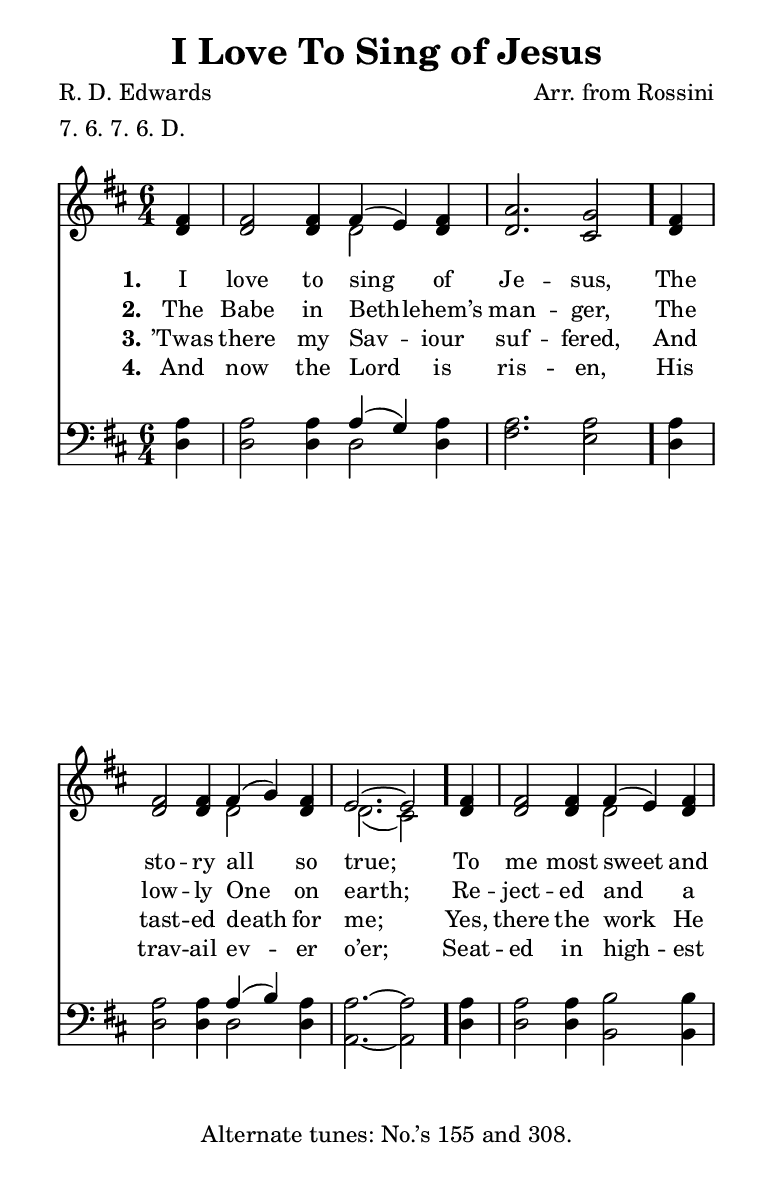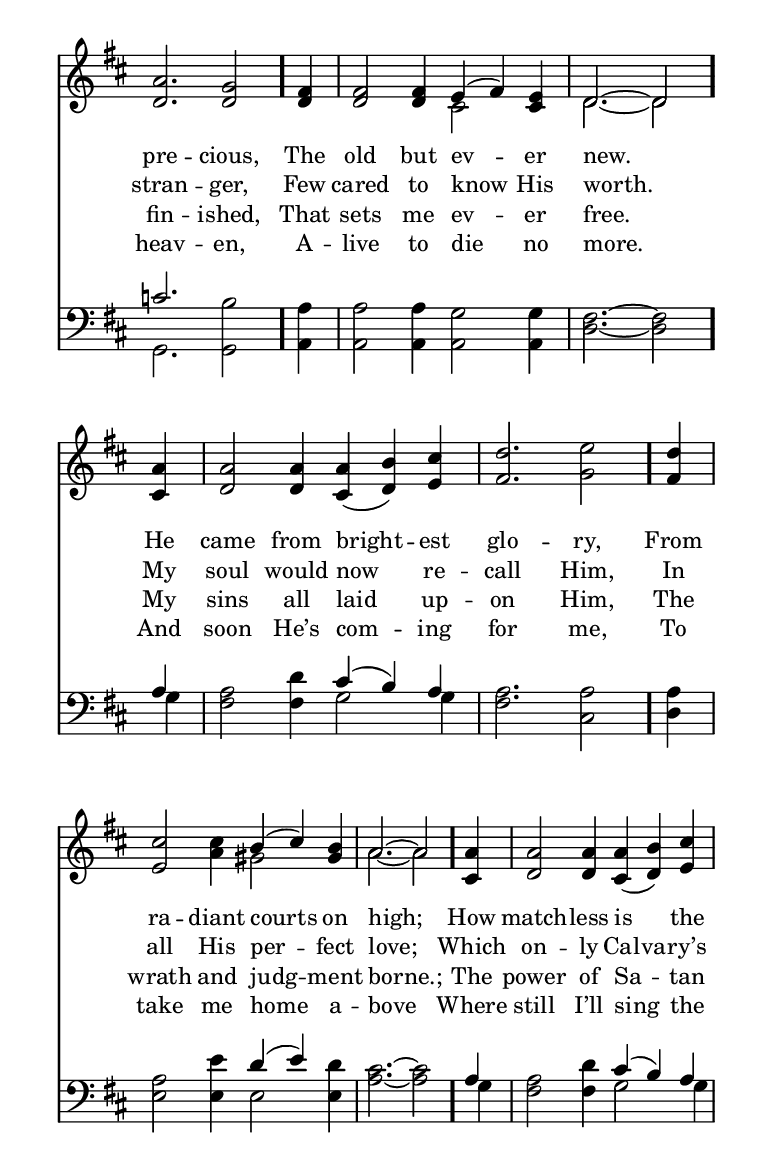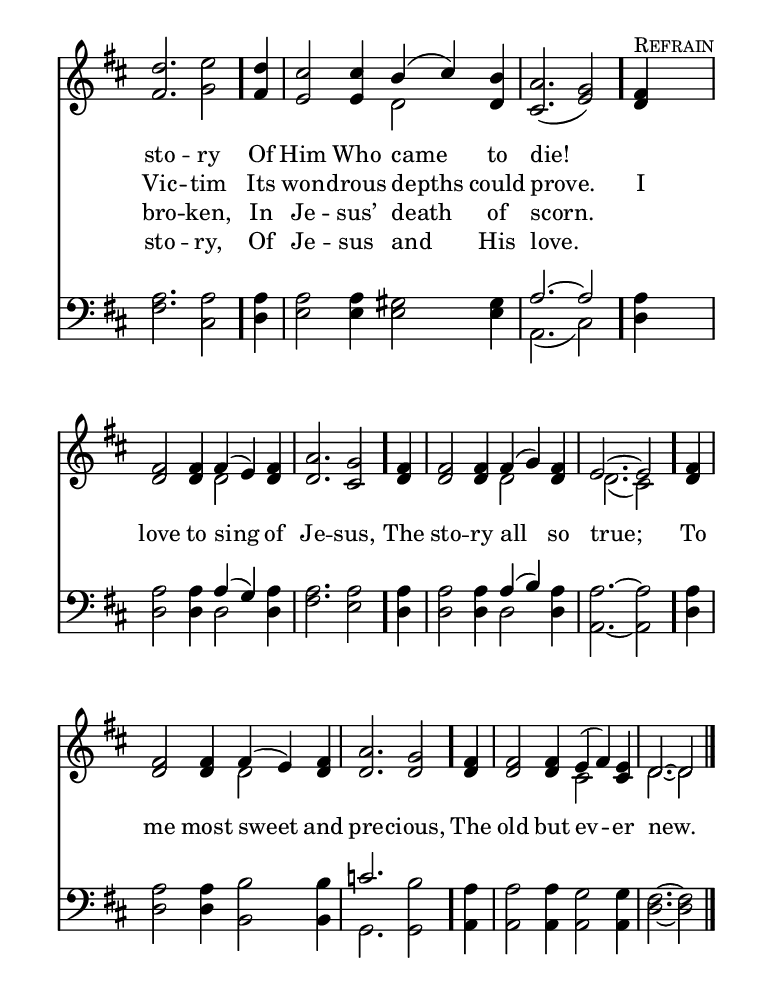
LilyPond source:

\include "common/global.ily"
\paper {
  \include "common/paper.ily"
  ragged-last-bottom = ##t
  systems-per-page = #(cond (is-eogsized 4) (#t #f))
  system-count = #(cond (is-eogsized 6) (#t #f))
  page-count = #(cond (is-eogsized 2) (#t #f))
  oddFooterMarkup = \markup { \fill-line { \on-the-fly \first-page "Alternate tunes: No.’s 155 and 308." } }
}

\header{
  hymnnumber = "339"
  title = "I Love To Sing of Jesus"
  tunename = "Hora Novissima"
  meter = "7. 6. 7. 6. D."
  poet = "R. D. Edwards"
  composer = "Arr. from Rossini"
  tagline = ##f
}

global = {
  \include "common/overrides.ily"
  \override Staff.TimeSignature.style = #'numbered
  \time 6/4
  \override Score.MetronomeMark.transparent = ##t % hide all fermata changes too
  \tempo 4=140
  \key d \major
  \partial 4
  \autoBeamOff
}

notesSoprano = {
\global
\relative c' {

  fis4 | fis2 fis4 fis( e) fis | a2. g2
  fis4 | fis2 fis4 fis( g) fis | e2. ~ e2 \eogbreak
  fis4 | fis2 fis4 fis( e) fis | a2. g2
  fis4 | fis2 fis4 e( fis) e | d2. ~ d2 \eogbreak

  a'4 | a2 a4 a( b) cis | d2. e2
  d4 | cis2 cis4 b( cis) b | a2. ~ a2 \eogbreak
  a4 | a2 a4 a( b) cis | d2. e2
  d4 | cis2 cis4 b( cis) b | a2.( g2) \eogbreak

  fis4^\markup { \small \caps "Refrain" } | fis2 fis4 fis( e) fis | a2. g2
  fis4 | fis2 fis4 fis( g) fis | e2. ~ e2 \eogbreak
  fis4 | fis2 fis4 fis( e) fis | a2. g2
  fis4 | fis2 fis4 e( fis) e | d2. ~ d2

  \bar "|."

}
}

notesAlto = {
\global
\relative e' {

  d4 | d2 d4 d2 d4 | d2. cis2
  d4 | d2 d4 d2 d4 | d2.( cis2)
  d4 | d2 d4 d2 d4 | d2. d2
  d4 | d2 d4 cis2 cis4 | d2. ~ d2

  cis4 | d2 d4 cis( d) e | fis2. g2
  fis4 | e2 a4 gis2 gis4 | a2. ~ a2
  cis,4 | d2 d4 cis( d) e | fis2. g2
  fis4 | e2 e4 d2 d4 | cis2.( e2)

  d4 | d2 d4 d2 d4 | d2. cis2
  d4 | d2 d4 d2 d4 | d2.( cis2)
  d4 | d2 d4 d2 d4 | d2. d2
  d4 | d2 d4 cis2 cis4 | d2. ~ d2

}
}

notesTenor = {
\global
\relative a {

  a4 | a2 a4 a( g) a | a2. a2
  a4 | a2 a4 a( b) a | a2. ~ a2
  a4 | a2 a4 b2 b4 | c2. b2
  a4 | a2 a4 g2 g4 | fis2. ~ fis2

  a4 | a2 d4 cis( b) a | a2. a2
  a4 | a2 e'4 d( e) d | cis2. ~ cis2
  a4 | a2 d4 cis( b) a | a2. a2
  a4 | a2 a4 gis2 gis4 | a2. ~ a2

  a4 | a2 a4 a( g) a | a2. a2
  a4 | a2 a4 a( b) a | a2. ~ a2
  a4 | a2 a4 b2 b4 | c2. b2
  a4 | a2 a4 g2 g4 | fis2. ~ fis2

}
}

notesBass = {
\global
\relative f {

  d4 | d2 d4 d2 d4 | fis2. e2
  d4 | d2 d4 d2 d4 | a2. ~ a2
  d4 | d2 d4 b2 b4 | g2. g2
  a4 | a2 a4 a2 a4 | d2. ~ d2

  g4 | fis2 fis4 g2 g4 | fis2. cis2
  d4 | e2 e4 e2 e4 | a2. ~ a2
  g4 | fis2 fis4 g2 g4 | fis2. cis2
  d4 | e2 e4 e2 e4 | a,2.( cis2)

  d4 | d2 d4 d2 d4 | fis2. e2
  d4 | d2 d4 d2 d4 | a2. ~ a2
  d4 | d2 d4 b2 b4 | g2. g2
  a4 | a2 a4 a2 a4 | d2. ~ d2

}
}

Refrain = \lyricmode {

I love to sing of Je -- sus, \bar "."
The sto -- ry all so true; \bar "."
To me most sweet and pre -- cious, \bar "."
The old but ev -- er new. \bar "."

}

wordsA = \lyricmode {
\set stanza = "1."

I love to sing of Je -- sus, \bar "."
The sto -- ry all so true; \bar "."
To me most sweet and pre -- cious, \bar "."
The old but ev -- er new. \bar "."
He came from bright -- est glo -- ry, \bar "."
From ra -- diant courts on high; \bar "."
How match -- less is the sto -- ry \bar "."
Of Him Who came to die! \bar "."

}

wordsB = \lyricmode {
\set stanza = "2."

The Babe in Beth -- lehem’s man -- ger,
The low -- ly One on earth;
Re -- ject -- ed and a stran -- ger,
Few cared to know His worth.
My soul would now re -- call Him,
In all His per -- fect love;
Which on -- ly { \mon } Cal -- va -- { \moff } ry’s Vic -- tim
Its won -- drous depths could prove.

\Refrain

}

wordsC = \lyricmode {
\set stanza = "3."

’Twas there my Sav -- iour suf -- fered,
And tast -- ed death for me;
Yes, there the work He fin -- ished,
That sets me ev -- er free.
My sins all laid up -- on Him,
The wrath and judg -- ment borne.;
The power of Sa -- tan bro -- ken,
In Je -- sus’ death of scorn.

}

wordsD = \lyricmode {
\set stanza = "4."

And now the Lord is ris -- en,
His trav -- ail ev -- er o’er;
Seat -- ed in high -- est heav -- en,
A -- live to die no more.
And soon He’s com -- ing for me,
To take me home a -- bove
Where still I’ll sing the sto -- ry,
Of Je -- sus and His love.

}

\score {
  \context ChoirStaff <<
    \context Staff = upper <<
      \set Staff.autoBeaming = ##f
      \set ChoirStaff.systemStartDelimiter = #'SystemStartBar
      \set ChoirStaff.printPartCombineTexts = ##f
      \partcombine #'(2 . 9) \notesSoprano \notesAlto
      \context NullVoice = sopranos { \voiceOne << \notesSoprano >> }
      \context NullVoice = altos { \voiceTwo << \notesAlto >> }
      \context Lyrics = one   \lyricsto sopranos \wordsA
      \context Lyrics = two   \lyricsto sopranos \wordsB
      \context Lyrics = three \lyricsto sopranos \wordsC
      \context Lyrics = four  \lyricsto sopranos \wordsD
    >>
    \context Staff = men <<
      \set Staff.autoBeaming = ##f
      \clef bass
      \set ChoirStaff.printPartCombineTexts = ##f
      \partcombine #'(2 . 9) \notesTenor \notesBass
      \context NullVoice = tenors { \voiceOne << \notesTenor >> }
      \context NullVoice = basses { \voiceTwo << \notesBass >> }
    >>
  >>
  \layout {
    \include "common/layout.ily"
  }
  \midi{
    \include "common/midi.ily"
  }
}

\version "2.19.49"  % necessary for upgrading to future LilyPond versions.

% vi:set et ts=2 sw=2 ai nocindent syntax=lilypond:
